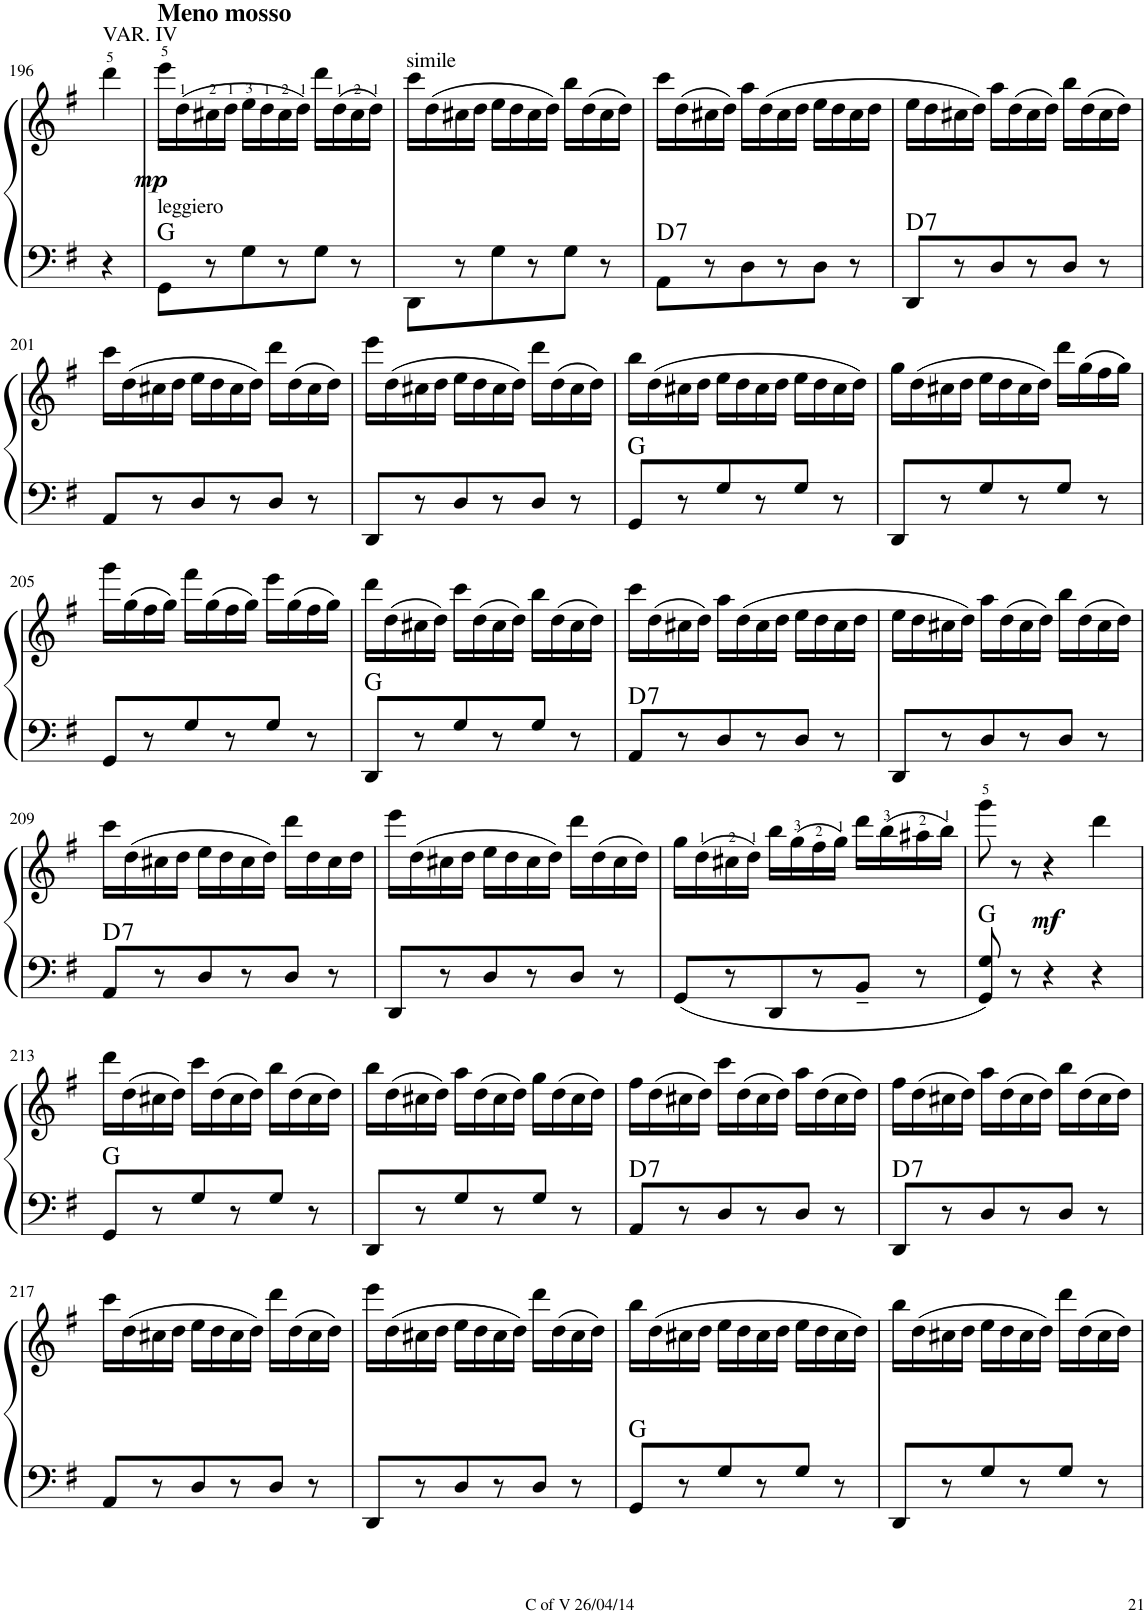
**kern	**kern	**dynam	**harte
*part1	*part1	*part1	*part1
*staff2	*staff1	*staff1/2	*
*I"Accordion	*	*	*
*I'Acc	*	*	*
!!LO:PB:g=z
*clefF4	*clefG2	*	*
*k[f#]	*k[f#]	*	*
*M3/4	*M3/4	*	*
=196	=196	=196	=196
!	!LO:TX:a:t=VAR. IV	!	!
!	!	!LO:DY:b	!
4r	4ddd\	mp	.
=197	=197	=197	=197
!	!LO:TX:a:B:t=Meno mosso	!	!
!LO:TX:a:t=leggiero	!	!	!
8GG\L	16eee\LL	.	G:maj
.	(16dd\	.	.
8r	16cc#X\	.	.
.	16dd\JJ	.	.
8G\	16ee\LL	.	.
.	16dd\	.	.
8r	16cc#\	.	.
.	16dd\JJ)	.	.
8G\J	16ddd\LL	.	.
.	(16dd\	.	.
8r	16cc#\	.	.
.	16dd\JJ)	.	.
=198	=198	=198	=198
!	!LO:TX:a:t=simile	!	!
8DD\L	16ccc\LL	.	.
.	(16dd\	.	.
8r	16cc#X\	.	.
.	16dd\JJ	.	.
8G\	16ee\LL	.	.
.	16dd\	.	.
8r	16cc#\	.	.
.	16dd\JJ)	.	.
8G\J	16bb\LL	.	.
.	(16dd\	.	.
8r	16cc#\	.	.
.	16dd\JJ)	.	.
=199	=199	=199	=199
!	!	!	!LO:H:kt=7
8AA\L	16ccc\LL	.	D:7
.	(16dd\	.	.
8r	16cc#X\	.	.
.	16dd\JJ)	.	.
8D\	16aa\LL	.	.
.	(16dd\	.	.
8r	16cc#\	.	.
.	16dd\JJ	.	.
8D\J	16ee\LL	.	.
.	16dd\	.	.
8r	16cc#\	.	.
.	16dd\JJ	.	.
=200	=200	=200	=200
!	!	!	!LO:H:kt=7
8DD/L	16ee\LL	.	D:7
.	16dd\	.	.
8r	16cc#X\	.	.
.	16dd\JJ)	.	.
8D/	16aa\LL	.	.
.	(16dd\	.	.
8r	16cc#\	.	.
.	16dd\JJ)	.	.
8D/J	16bb\LL	.	.
.	(16dd\	.	.
8r	16cc#\	.	.
.	16dd\JJ)	.	.
!!LO:LB:g=z
=201	=201	=201	=201
8AA/L	16ccc\LL	.	.
.	(16dd\	.	.
8r	16cc#X\	.	.
.	16dd\JJ	.	.
8D/	16ee\LL	.	.
.	16dd\	.	.
8r	16cc#\	.	.
.	16dd\JJ)	.	.
8D/J	16ddd\LL	.	.
.	(16dd\	.	.
8r	16cc#\	.	.
.	16dd\JJ)	.	.
=202	=202	=202	=202
8DD/L	16eee\LL	.	.
.	(16dd\	.	.
8r	16cc#X\	.	.
.	16dd\JJ	.	.
8D/	16ee\LL	.	.
.	16dd\	.	.
8r	16cc#\	.	.
.	16dd\JJ)	.	.
8D/J	16ddd\LL	.	.
.	(16dd\	.	.
8r	16cc#\	.	.
.	16dd\JJ)	.	.
=203	=203	=203	=203
8GG/L	16bb\LL	.	G:maj
.	(16dd\	.	.
8r	16cc#X\	.	.
.	16dd\JJ	.	.
8G/	16ee\LL	.	.
.	16dd\	.	.
8r	16cc#\	.	.
.	16dd\JJ	.	.
8G/J	16ee\LL	.	.
.	16dd\	.	.
8r	16cc#\	.	.
.	16dd\JJ)	.	.
=204	=204	=204	=204
8DD/L	16gg\LL	.	.
.	(16dd\	.	.
8r	16cc#X\	.	.
.	16dd\JJ	.	.
8G/	16ee\LL	.	.
.	16dd\	.	.
8r	16cc#\	.	.
.	16dd\JJ)	.	.
8G/J	16ddd\LL	.	.
.	(16gg\	.	.
8r	16ff#\	.	.
.	16gg\JJ)	.	.
!!LO:LB:g=z
=205	=205	=205	=205
8GG/L	16ggg\LL	.	.
.	(16gg\	.	.
8r	16ff#\	.	.
.	16gg\JJ)	.	.
8G/	16fff#\LL	.	.
.	(16gg\	.	.
8r	16ff#\	.	.
.	16gg\JJ)	.	.
8G/J	16eee\LL	.	.
.	(16gg\	.	.
8r	16ff#\	.	.
.	16gg\JJ)	.	.
=206	=206	=206	=206
8DD/L	16ddd\LL	.	G:maj
.	(16dd\	.	.
8r	16cc#X\	.	.
.	16dd\JJ)	.	.
8G/	16ccc\LL	.	.
.	(16dd\	.	.
8r	16cc#\	.	.
.	16dd\JJ)	.	.
8G/J	16bb\LL	.	.
.	(16dd\	.	.
8r	16cc#\	.	.
.	16dd\JJ)	.	.
=207	=207	=207	=207
!	!	!	!LO:H:kt=7
8AA/L	16ccc\LL	.	D:7
.	(16dd\	.	.
8r	16cc#X\	.	.
.	16dd\JJ)	.	.
8D/	16aa\LL	.	.
.	(16dd\	.	.
8r	16cc#\	.	.
.	16dd\JJ	.	.
8D/J	16ee\LL	.	.
.	16dd\	.	.
8r	16cc#\	.	.
.	16dd\JJ	.	.
=208	=208	=208	=208
8DD/L	16ee\LL	.	.
.	16dd\	.	.
8r	16cc#X\	.	.
.	16dd\JJ)	.	.
8D/	16aa\LL	.	.
.	(16dd\	.	.
8r	16cc#\	.	.
.	16dd\JJ)	.	.
8D/J	16bb\LL	.	.
.	(16dd\	.	.
8r	16cc#\	.	.
.	16dd\JJ)	.	.
!!LO:LB:g=z
=209	=209	=209	=209
!	!	!	!LO:H:kt=7
8AA/L	16ccc\LL	.	D:7
.	(16dd\	.	.
8r	16cc#X\	.	.
.	16dd\JJ	.	.
8D/	16ee\LL	.	.
.	16dd\	.	.
8r	16cc#\	.	.
.	16dd\JJ)	.	.
8D/J	16ddd\LL	.	.
.	16dd\	.	.
8r	16cc#\	.	.
.	16dd\JJ	.	.
=210	=210	=210	=210
8DD/L	16eee\LL	.	.
.	(16dd\	.	.
8r	16cc#X\	.	.
.	16dd\JJ	.	.
8D/	16ee\LL	.	.
.	16dd\	.	.
8r	16cc#\	.	.
.	16dd\JJ)	.	.
8D/J	16ddd\LL	.	.
.	(16dd\	.	.
8r	16cc#\	.	.
.	16dd\JJ)	.	.
=211	=211	=211	=211
8GG/L	16gg\LL	.	.
.	(16dd\	.	.
8r	16cc#X\	.	.
.	16dd\JJ)	.	.
8DD/	16bb\LL	.	.
.	(16gg\	.	.
8r	16ff#\	.	.
.	16gg\JJ)	.	.
8BB~/J	16ddd\LL	.	.
.	(16bb\	.	.
8r	16aa#X\	.	.
.	16bb\JJ)	.	.
=212	=212	=212	=212
8GG/ 8G/	8ggg\	.	G:maj
8r	8r	.	.
!	!	!LO:DY:b	!
4r	4r	mf	.
4r	4ddd\	.	.
!!LO:LB:g=z
=213	=213	=213	=213
8GG/L	16ddd\LL	.	G:maj
.	(16dd\	.	.
8r	16cc#X\	.	.
.	16dd\JJ)	.	.
8G/	16ccc\LL	.	.
.	(16dd\	.	.
8r	16cc#\	.	.
.	16dd\JJ)	.	.
8G/J	16bb\LL	.	.
.	(16dd\	.	.
8r	16cc#\	.	.
.	16dd\JJ)	.	.
=214	=214	=214	=214
8DD/L	16bb\LL	.	.
.	(16dd\	.	.
8r	16cc#X\	.	.
.	16dd\JJ)	.	.
8G/	16aa\LL	.	.
.	(16dd\	.	.
8r	16cc#\	.	.
.	16dd\JJ)	.	.
8G/J	16gg\LL	.	.
.	(16dd\	.	.
8r	16cc#\	.	.
.	16dd\JJ)	.	.
=215	=215	=215	=215
!	!	!	!LO:H:kt=7
8AA/L	16ff#\LL	.	D:7
.	(16dd\	.	.
8r	16cc#X\	.	.
.	16dd\JJ)	.	.
8D/	16ccc\LL	.	.
.	(16dd\	.	.
8r	16cc#\	.	.
.	16dd\JJ)	.	.
8D/J	16aa\LL	.	.
.	(16dd\	.	.
8r	16cc#\	.	.
.	16dd\JJ)	.	.
=216	=216	=216	=216
!	!	!	!LO:H:kt=7
8DD/L	16ff#\LL	.	D:7
.	(16dd\	.	.
8r	16cc#X\	.	.
.	16dd\JJ)	.	.
8D/	16aa\LL	.	.
.	(16dd\	.	.
8r	16cc#\	.	.
.	16dd\JJ)	.	.
8D/J	16bb\LL	.	.
.	(16dd\	.	.
8r	16cc#\	.	.
.	16dd\JJ)	.	.
!!LO:LB:g=z
=217	=217	=217	=217
8AA/L	16ccc\LL	.	.
.	(16dd\	.	.
8r	16cc#X\	.	.
.	16dd\JJ	.	.
8D/	16ee\LL	.	.
.	16dd\	.	.
8r	16cc#\	.	.
.	16dd\JJ)	.	.
8D/J	16ddd\LL	.	.
.	(16dd\	.	.
8r	16cc#\	.	.
.	16dd\JJ)	.	.
=218	=218	=218	=218
8DD/L	16eee\LL	.	.
.	(16dd\	.	.
8r	16cc#X\	.	.
.	16dd\JJ	.	.
8D/	16ee\LL	.	.
.	16dd\	.	.
8r	16cc#\	.	.
.	16dd\JJ)	.	.
8D/J	16ddd\LL	.	.
.	(16dd\	.	.
8r	16cc#\	.	.
.	16dd\JJ)	.	.
=219	=219	=219	=219
8GG/L	16bb\LL	.	G:maj
.	(16dd\	.	.
8r	16cc#X\	.	.
.	16dd\JJ	.	.
8G/	16ee\LL	.	.
.	16dd\	.	.
8r	16cc#\	.	.
.	16dd\JJ	.	.
8G/J	16ee\LL	.	.
.	16dd\	.	.
8r	16cc#\	.	.
.	16dd\JJ)	.	.
=220	=220	=220	=220
8DD/L	16bb\LL	.	.
.	(16dd\	.	.
8r	16cc#X\	.	.
.	16dd\JJ	.	.
8G/	16ee\LL	.	.
.	16dd\	.	.
8r	16cc#\	.	.
.	16dd\JJ)	.	.
8G/J	16ddd\LL	.	.
.	(16dd\	.	.
8r	16cc#\	.	.
.	16dd\JJ)	.	.
=	=	=	=
*-	*-	*-	*-
